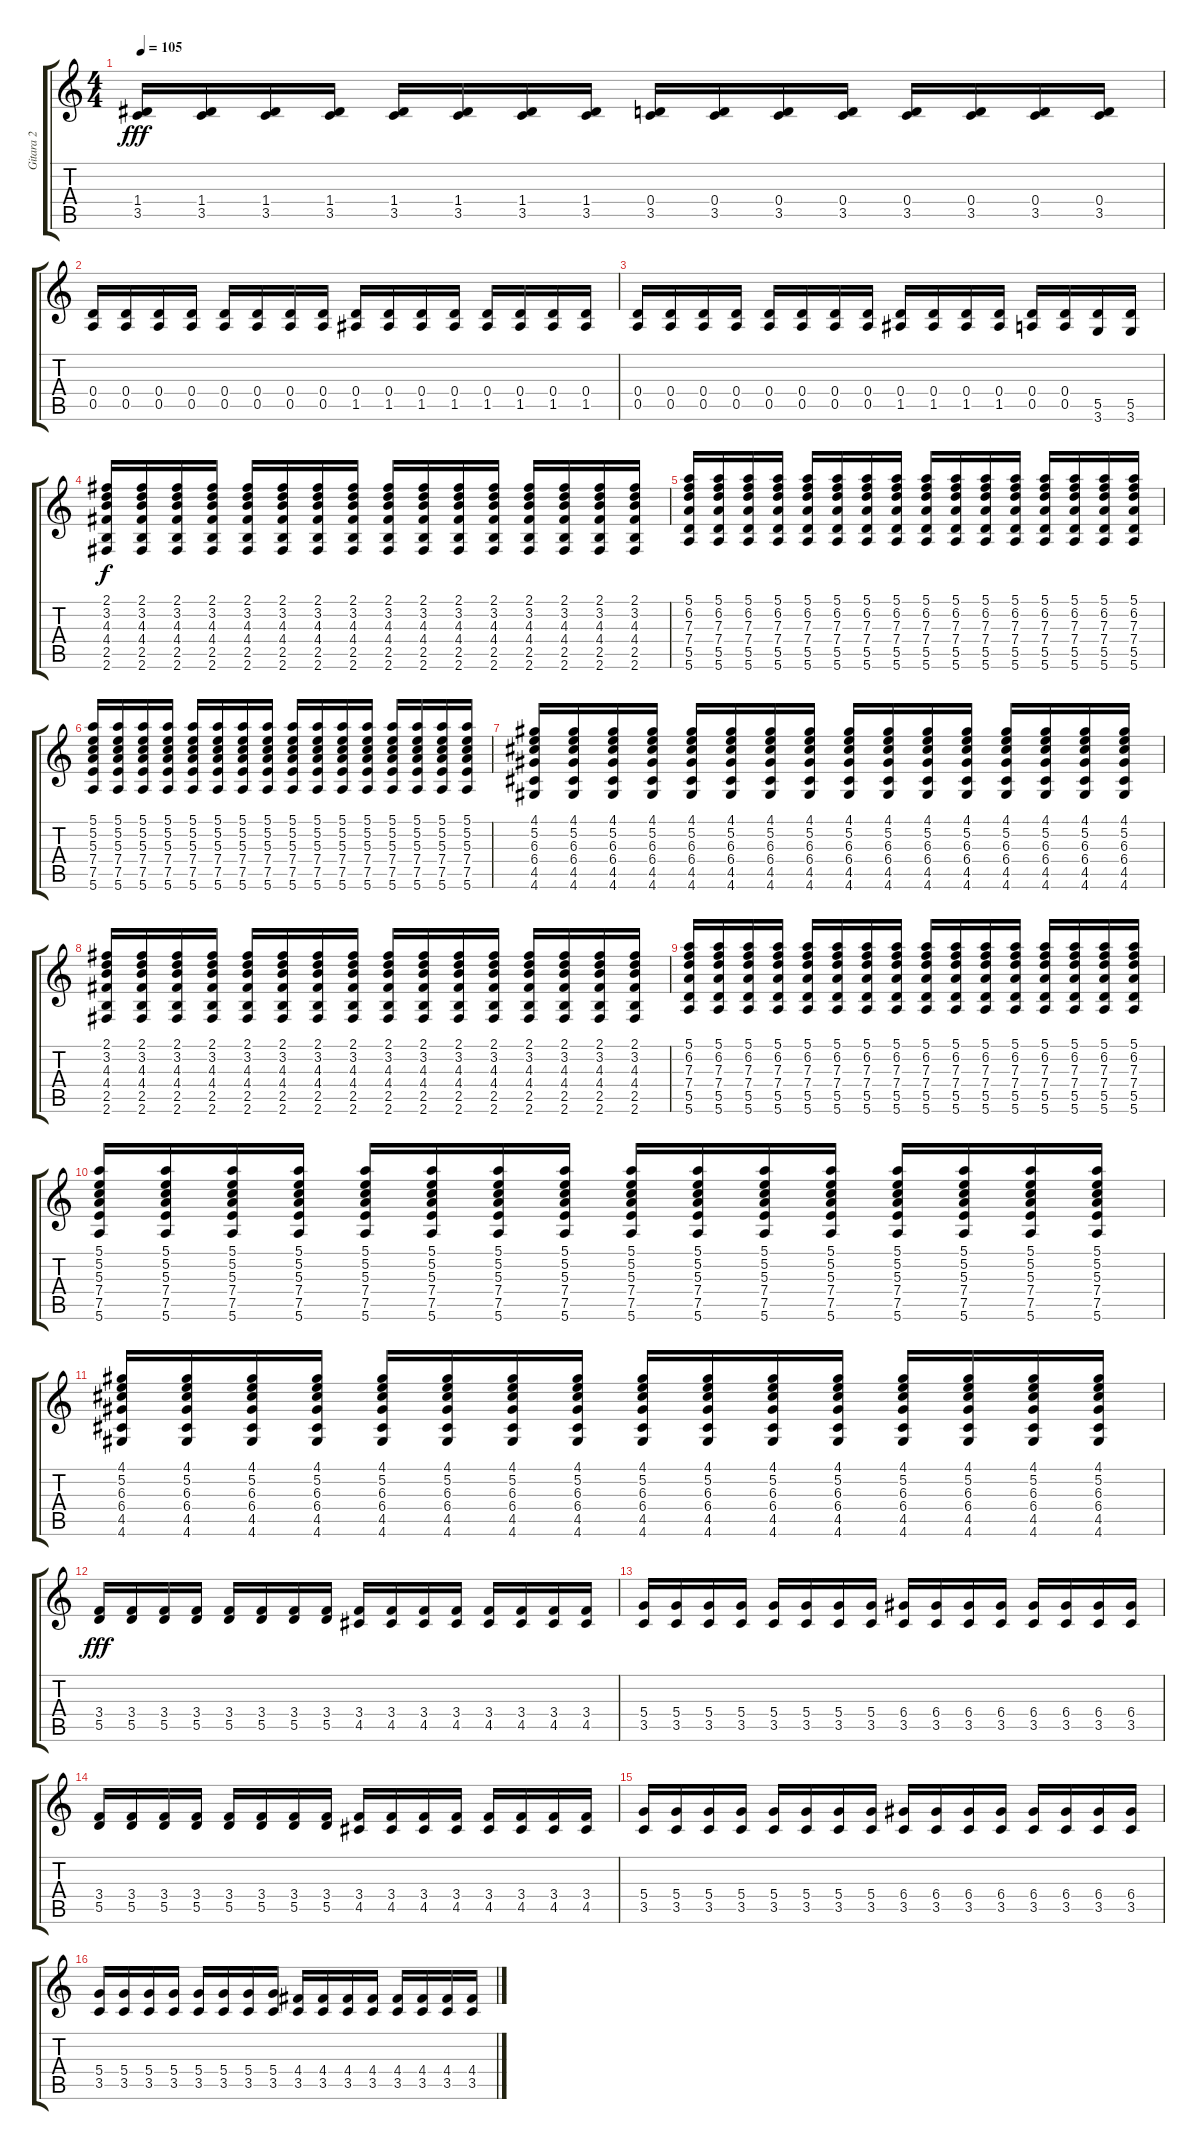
\track ("Gitara 2" "Gitara 2") {instrument distortionguitar}
\staff {score tabs}
\tuning (E4 B3 G3 D3 A2 E2) {hide}
\ts (4 4)
\tempo 105
\clef g2
\ks c
(1.4 3.5).16{dy fff} (1.4 3.5).16 (1.4 3.5).16 (1.4 3.5).16 (1.4 3.5).16 (1.4 3.5).16 (1.4 3.5).16 (1.4 3.5).16 (0.4 3.5).16 (0.4 3.5).16 (0.4 3.5).16 (0.4 3.5).16 (0.4 3.5).16 (0.4 3.5).16 (0.4 3.5).16 (0.4 3.5).16 |
(0.4 0.5).16 (0.4 0.5).16 (0.4 0.5).16 (0.4 0.5).16 (0.4 0.5).16 (0.4 0.5).16 (0.4 0.5).16 (0.4 0.5).16 (0.4 1.5).16 (0.4 1.5).16 (0.4 1.5).16 (0.4 1.5).16 (0.4 1.5).16 (0.4 1.5).16 (0.4 1.5).16 (0.4 1.5).16 |
(0.4 0.5).16 (0.4 0.5).16 (0.4 0.5).16 (0.4 0.5).16 (0.4 0.5).16 (0.4 0.5).16 (0.4 0.5).16 (0.4 0.5).16 (0.4 1.5).16 (0.4 1.5).16 (0.4 1.5).16 (0.4 1.5).16 (0.4 0.5).16 (0.4 0.5).16 (5.5 3.6).16 (5.5 3.6).16 |
(2.1 3.2 4.3 4.4 2.5 2.6).16{dy f} (2.1 3.2 4.3 4.4 2.5 2.6).16 (2.1 3.2 4.3 4.4 2.5 2.6).16 (2.1 3.2 4.3 4.4 2.5 2.6).16 (2.1 3.2 4.3 4.4 2.5 2.6).16 (2.1 3.2 4.3 4.4 2.5 2.6).16 (2.1 3.2 4.3 4.4 2.5 2.6).16 (2.1 3.2 4.3 4.4 2.5 2.6).16 (2.1 3.2 4.3 4.4 2.5 2.6).16 (2.1 3.2 4.3 4.4 2.5 2.6).16 (2.1 3.2 4.3 4.4 2.5 2.6).16 (2.1 3.2 4.3 4.4 2.5 2.6).16 (2.1 3.2 4.3 4.4 2.5 2.6).16 (2.1 3.2 4.3 4.4 2.5 2.6).16 (2.1 3.2 4.3 4.4 2.5 2.6).16 (2.1 3.2 4.3 4.4 2.5 2.6).16 |
(5.1 6.2 7.3 7.4 5.5 5.6).16 (5.1 6.2 7.3 7.4 5.5 5.6).16 (5.1 6.2 7.3 7.4 5.5 5.6).16 (5.1 6.2 7.3 7.4 5.5 5.6).16 (5.1 6.2 7.3 7.4 5.5 5.6).16 (5.1 6.2 7.3 7.4 5.5 5.6).16 (5.1 6.2 7.3 7.4 5.5 5.6).16 (5.1 6.2 7.3 7.4 5.5 5.6).16 (5.1 6.2 7.3 7.4 5.5 5.6).16 (5.1 6.2 7.3 7.4 5.5 5.6).16 (5.1 6.2 7.3 7.4 5.5 5.6).16 (5.1 6.2 7.3 7.4 5.5 5.6).16 (5.1 6.2 7.3 7.4 5.5 5.6).16 (5.1 6.2 7.3 7.4 5.5 5.6).16 (5.1 6.2 7.3 7.4 5.5 5.6).16 (5.1 6.2 7.3 7.4 5.5 5.6).16 |
(5.1 5.2 5.3 7.4 7.5 5.6).16 (5.1 5.2 5.3 7.4 7.5 5.6).16 (5.1 5.2 5.3 7.4 7.5 5.6).16 (5.1 5.2 5.3 7.4 7.5 5.6).16 (5.1 5.2 5.3 7.4 7.5 5.6).16 (5.1 5.2 5.3 7.4 7.5 5.6).16 (5.1 5.2 5.3 7.4 7.5 5.6).16 (5.1 5.2 5.3 7.4 7.5 5.6).16 (5.1 5.2 5.3 7.4 7.5 5.6).16 (5.1 5.2 5.3 7.4 7.5 5.6).16 (5.1 5.2 5.3 7.4 7.5 5.6).16 (5.1 5.2 5.3 7.4 7.5 5.6).16 (5.1 5.2 5.3 7.4 7.5 5.6).16 (5.1 5.2 5.3 7.4 7.5 5.6).16 (5.1 5.2 5.3 7.4 7.5 5.6).16 (5.1 5.2 5.3 7.4 7.5 5.6).16 |
(4.1 5.2 6.3 6.4 4.5 4.6).16 (4.1 5.2 6.3 6.4 4.5 4.6).16 (4.1 5.2 6.3 6.4 4.5 4.6).16 (4.1 5.2 6.3 6.4 4.5 4.6).16 (4.1 5.2 6.3 6.4 4.5 4.6).16 (4.1 5.2 6.3 6.4 4.5 4.6).16 (4.1 5.2 6.3 6.4 4.5 4.6).16 (4.1 5.2 6.3 6.4 4.5 4.6).16 (4.1 5.2 6.3 6.4 4.5 4.6).16 (4.1 5.2 6.3 6.4 4.5 4.6).16 (4.1 5.2 6.3 6.4 4.5 4.6).16 (4.1 5.2 6.3 6.4 4.5 4.6).16 (4.1 5.2 6.3 6.4 4.5 4.6).16 (4.1 5.2 6.3 6.4 4.5 4.6).16 (4.1 5.2 6.3 6.4 4.5 4.6).16 (4.1 5.2 6.3 6.4 4.5 4.6).16 |
(2.1 3.2 4.3 4.4 2.5 2.6).16 (2.1 3.2 4.3 4.4 2.5 2.6).16 (2.1 3.2 4.3 4.4 2.5 2.6).16 (2.1 3.2 4.3 4.4 2.5 2.6).16 (2.1 3.2 4.3 4.4 2.5 2.6).16 (2.1 3.2 4.3 4.4 2.5 2.6).16 (2.1 3.2 4.3 4.4 2.5 2.6).16 (2.1 3.2 4.3 4.4 2.5 2.6).16 (2.1 3.2 4.3 4.4 2.5 2.6).16 (2.1 3.2 4.3 4.4 2.5 2.6).16 (2.1 3.2 4.3 4.4 2.5 2.6).16 (2.1 3.2 4.3 4.4 2.5 2.6).16 (2.1 3.2 4.3 4.4 2.5 2.6).16 (2.1 3.2 4.3 4.4 2.5 2.6).16 (2.1 3.2 4.3 4.4 2.5 2.6).16 (2.1 3.2 4.3 4.4 2.5 2.6).16 |
(5.1 6.2 7.3 7.4 5.5 5.6).16 (5.1 6.2 7.3 7.4 5.5 5.6).16 (5.1 6.2 7.3 7.4 5.5 5.6).16 (5.1 6.2 7.3 7.4 5.5 5.6).16 (5.1 6.2 7.3 7.4 5.5 5.6).16 (5.1 6.2 7.3 7.4 5.5 5.6).16 (5.1 6.2 7.3 7.4 5.5 5.6).16 (5.1 6.2 7.3 7.4 5.5 5.6).16 (5.1 6.2 7.3 7.4 5.5 5.6).16 (5.1 6.2 7.3 7.4 5.5 5.6).16 (5.1 6.2 7.3 7.4 5.5 5.6).16 (5.1 6.2 7.3 7.4 5.5 5.6).16 (5.1 6.2 7.3 7.4 5.5 5.6).16 (5.1 6.2 7.3 7.4 5.5 5.6).16 (5.1 6.2 7.3 7.4 5.5 5.6).16 (5.1 6.2 7.3 7.4 5.5 5.6).16 |
(5.1 5.2 5.3 7.4 7.5 5.6).16 (5.1 5.2 5.3 7.4 7.5 5.6).16 (5.1 5.2 5.3 7.4 7.5 5.6).16 (5.1 5.2 5.3 7.4 7.5 5.6).16 (5.1 5.2 5.3 7.4 7.5 5.6).16 (5.1 5.2 5.3 7.4 7.5 5.6).16 (5.1 5.2 5.3 7.4 7.5 5.6).16 (5.1 5.2 5.3 7.4 7.5 5.6).16 (5.1 5.2 5.3 7.4 7.5 5.6).16 (5.1 5.2 5.3 7.4 7.5 5.6).16 (5.1 5.2 5.3 7.4 7.5 5.6).16 (5.1 5.2 5.3 7.4 7.5 5.6).16 (5.1 5.2 5.3 7.4 7.5 5.6).16 (5.1 5.2 5.3 7.4 7.5 5.6).16 (5.1 5.2 5.3 7.4 7.5 5.6).16 (5.1 5.2 5.3 7.4 7.5 5.6).16 |
(4.1 5.2 6.3 6.4 4.5 4.6).16 (4.1 5.2 6.3 6.4 4.5 4.6).16 (4.1 5.2 6.3 6.4 4.5 4.6).16 (4.1 5.2 6.3 6.4 4.5 4.6).16 (4.1 5.2 6.3 6.4 4.5 4.6).16 (4.1 5.2 6.3 6.4 4.5 4.6).16 (4.1 5.2 6.3 6.4 4.5 4.6).16 (4.1 5.2 6.3 6.4 4.5 4.6).16 (4.1 5.2 6.3 6.4 4.5 4.6).16 (4.1 5.2 6.3 6.4 4.5 4.6).16 (4.1 5.2 6.3 6.4 4.5 4.6).16 (4.1 5.2 6.3 6.4 4.5 4.6).16 (4.1 5.2 6.3 6.4 4.5 4.6).16 (4.1 5.2 6.3 6.4 4.5 4.6).16 (4.1 5.2 6.3 6.4 4.5 4.6).16 (4.1 5.2 6.3 6.4 4.5 4.6).16 |
(3.4 5.5).16{dy fff} (3.4 5.5).16 (3.4 5.5).16 (3.4 5.5).16 (3.4 5.5).16 (3.4 5.5).16 (3.4 5.5).16 (3.4 5.5).16 (3.4 4.5).16 (3.4 4.5).16 (3.4 4.5).16 (3.4 4.5).16 (3.4 4.5).16 (3.4 4.5).16 (3.4 4.5).16 (3.4 4.5).16 |
(5.4 3.5).16 (5.4 3.5).16 (5.4 3.5).16 (5.4 3.5).16 (5.4 3.5).16 (5.4 3.5).16 (5.4 3.5).16 (5.4 3.5).16 (6.4 3.5).16 (6.4 3.5).16 (6.4 3.5).16 (6.4 3.5).16 (6.4 3.5).16 (6.4 3.5).16 (6.4 3.5).16 (6.4 3.5).16 |
(3.4 5.5).16 (3.4 5.5).16 (3.4 5.5).16 (3.4 5.5).16 (3.4 5.5).16 (3.4 5.5).16 (3.4 5.5).16 (3.4 5.5).16 (3.4 4.5).16 (3.4 4.5).16 (3.4 4.5).16 (3.4 4.5).16 (3.4 4.5).16 (3.4 4.5).16 (3.4 4.5).16 (3.4 4.5).16 |
(5.4 3.5).16 (5.4 3.5).16 (5.4 3.5).16 (5.4 3.5).16 (5.4 3.5).16 (5.4 3.5).16 (5.4 3.5).16 (5.4 3.5).16 (6.4 3.5).16 (6.4 3.5).16 (6.4 3.5).16 (6.4 3.5).16 (6.4 3.5).16 (6.4 3.5).16 (6.4 3.5).16 (6.4 3.5).16 |
(5.4 3.5).16 (5.4 3.5).16 (5.4 3.5).16 (5.4 3.5).16 (5.4 3.5).16 (5.4 3.5).16 (5.4 3.5).16 (5.4 3.5).16 (4.4 3.5).16 (4.4 3.5).16 (4.4 3.5).16 (4.4 3.5).16 (4.4 3.5).16 (4.4 3.5).16 (4.4 3.5).16 (4.4 3.5).16
